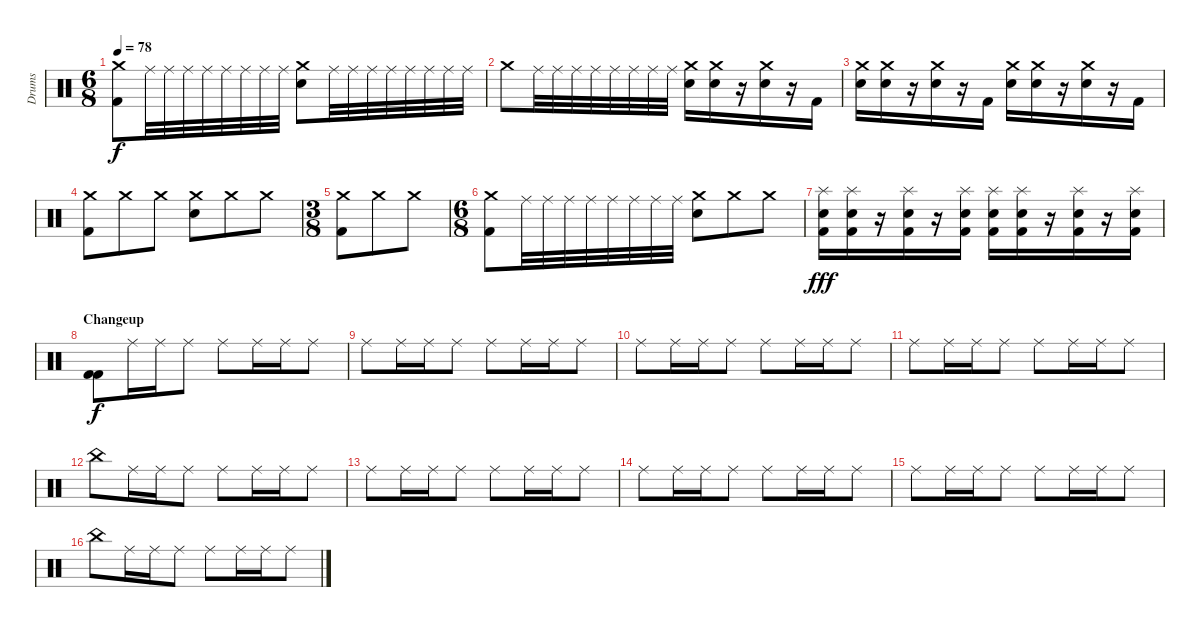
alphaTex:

\track ("Drums" "Drums") {instrument percussion}
\staff {score}
\articulation defaults
\ts (6 8)
\tempo 78
\clef neutral
\ks c
("Crash medium (hit)" "Kick (hit) 2").8{dy f} "Ride (middle)".32 "Ride (middle)".32 "Ride (middle)".32 "Ride (middle)".32 "Ride (middle)".32 "Ride (middle)".32 "Ride (middle)".32 "Ride (middle)".32 ("Crash medium (hit)" "Snare (hit) 2").8 "Ride (middle)".32 "Ride (middle)".32 "Ride (middle)".32 "Ride (middle)".32 "Ride (middle)".32 "Ride (middle)".32 "Ride (middle)".32 "Ride (middle)".32 |
"Crash medium (hit)".8 "Ride (middle)".32 "Ride (middle)".32 "Ride (middle)".32 "Ride (middle)".32 "Ride (middle)".32 "Ride (middle)".32 "Ride (middle)".32 "Ride (middle)".32 ("Crash medium (hit)" "Snare (hit) 2").16 ("Crash medium (hit)" "Snare (hit) 2").16 r.16 ("Crash medium (hit)" "Snare (hit) 2").16 r.16 "Kick (hit) 2".16 |
("Crash medium (hit)" "Snare (hit) 2").16 ("Crash medium (hit)" "Snare (hit) 2").16 r.16 ("Crash medium (hit)" "Snare (hit) 2").16 r.16 "Kick (hit) 2".16 ("Crash medium (hit)" "Snare (hit) 2").16 ("Crash medium (hit)" "Snare (hit) 2").16 r.16 ("Crash medium (hit)" "Snare (hit) 2").16 r.16 "Kick (hit) 2".16 |
("Crash medium (hit)" "Kick (hit) 2").8 "Crash medium (hit)".8 "Crash medium (hit)".8 ("Crash medium (hit)" "Snare (hit) 2").8 "Crash medium (hit)".8 "Crash medium (hit)".8 |
\ts (3 8)
("Crash medium (hit)" "Kick (hit) 2").8 "Crash medium (hit)".8 "Crash medium (hit)".8 |
\ts (6 8)
("Crash medium (hit)" "Kick (hit) 2").8 "Ride (middle)".32 "Ride (middle)".32 "Ride (middle)".32 "Ride (middle)".32 "Ride (middle)".32 "Ride (middle)".32 "Ride (middle)".32 "Ride (middle)".32 ("Crash medium (hit)" "Snare (hit) 2").8 "Crash medium (hit)".8 "Crash medium (hit)".8 |
("Splash (hit)" "Snare (hit) 2" "Kick (hit) 2").16{dy fff} ("Splash (hit)" "Snare (hit) 2" "Kick (hit) 2").16 r.16 ("Splash (hit)" "Snare (hit) 2" "Kick (hit) 2").16 r.16 ("Splash (hit)" "Snare (hit) 2" "Kick (hit) 2").16 ("Splash (hit)" "Snare (hit) 2" "Kick (hit) 2").16 ("Splash (hit)" "Snare (hit) 2" "Kick (hit) 2").16 r.16 ("Splash (hit)" "Snare (hit) 2" "Kick (hit) 2").16 r.16 ("Splash (hit)" "Snare (hit) 2" "Kick (hit) 2").16 |
\section ("" "Changeup")
("Kick (hit) 2" "Kick (hit) 2").8{dy f} "Ride (middle)".16 "Ride (middle)".16 "Ride (middle)".8 "Ride (middle)".8 "Ride (middle)".16 "Ride (middle)".16 "Ride (middle)".8 |
"Ride (middle)".8 "Ride (middle)".16 "Ride (middle)".16 "Ride (middle)".8 "Ride (middle)".8 "Ride (middle)".16 "Ride (middle)".16 "Ride (middle)".8 |
"Ride (middle)".8 "Ride (middle)".16 "Ride (middle)".16 "Ride (middle)".8 "Ride (middle)".8 "Ride (middle)".16 "Ride (middle)".16 "Ride (middle)".8 |
"Ride (middle)".8 "Ride (middle)".16 "Ride (middle)".16 "Ride (middle)".8 "Ride (middle)".8 "Ride (middle)".16 "Ride (middle)".16 "Ride (middle)".8 |
"China (hit)".8 "Ride (middle)".16 "Ride (middle)".16 "Ride (middle)".8 "Ride (middle)".8 "Ride (middle)".16 "Ride (middle)".16 "Ride (middle)".8 |
"Ride (middle)".8 "Ride (middle)".16 "Ride (middle)".16 "Ride (middle)".8 "Ride (middle)".8 "Ride (middle)".16 "Ride (middle)".16 "Ride (middle)".8 |
"Ride (middle)".8 "Ride (middle)".16 "Ride (middle)".16 "Ride (middle)".8 "Ride (middle)".8 "Ride (middle)".16 "Ride (middle)".16 "Ride (middle)".8 |
"Ride (middle)".8 "Ride (middle)".16 "Ride (middle)".16 "Ride (middle)".8 "Ride (middle)".8 "Ride (middle)".16 "Ride (middle)".16 "Ride (middle)".8 |
"China (hit)".8 "Ride (middle)".16 "Ride (middle)".16 "Ride (middle)".8 "Ride (middle)".8 "Ride (middle)".16 "Ride (middle)".16 "Ride (middle)".8
